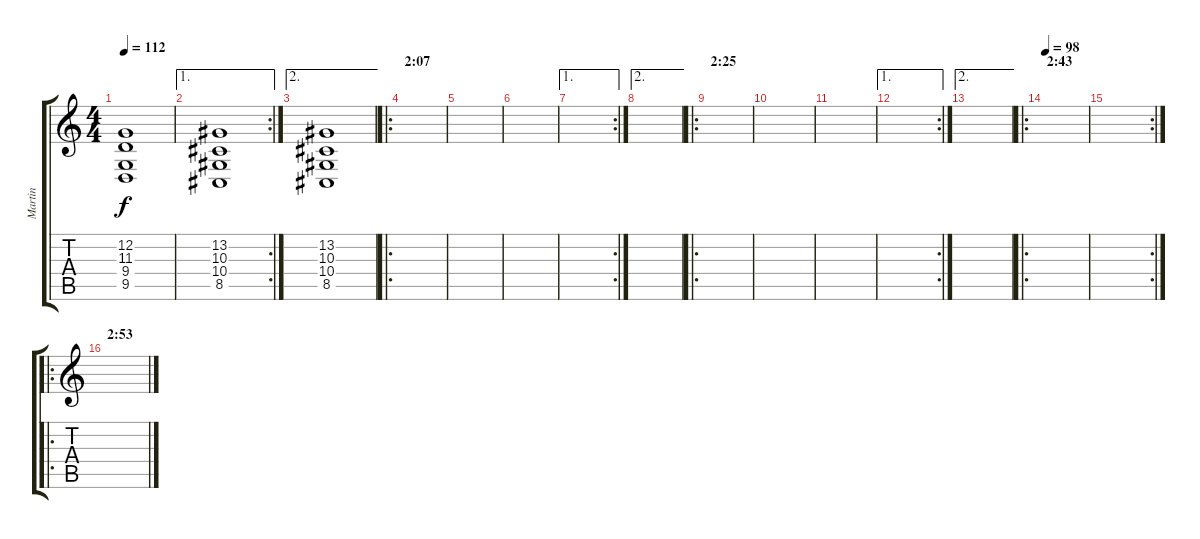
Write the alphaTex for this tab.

\track ("Martin" "Martin") {instrument stringensemble1}
\staff {score tabs}
\tuning (C4 G3 Eb3 Bb2 F2 C2) {hide}
\ts (4 4)
\tempo 112
\clef g2
\ks c
(12.2 11.3 9.4 9.5).1{dy f} |
\ae 1
\rc 2
(13.2 10.3 10.4 8.5).1 |
\ae 2
(13.2 10.3 10.4 8.5).1 |
\ro
\section ("" "2:07")
|
|
|
\ae 1
\rc 2
|
\ae 2
|
\ro
\section ("" "2:25")
|
|
|
\ae 1
\rc 2
|
\ae 2
|
\ro
\section ("" "2:43")
\tempo 98
|
\rc 2
|
\ro
\section ("" "2:53")
